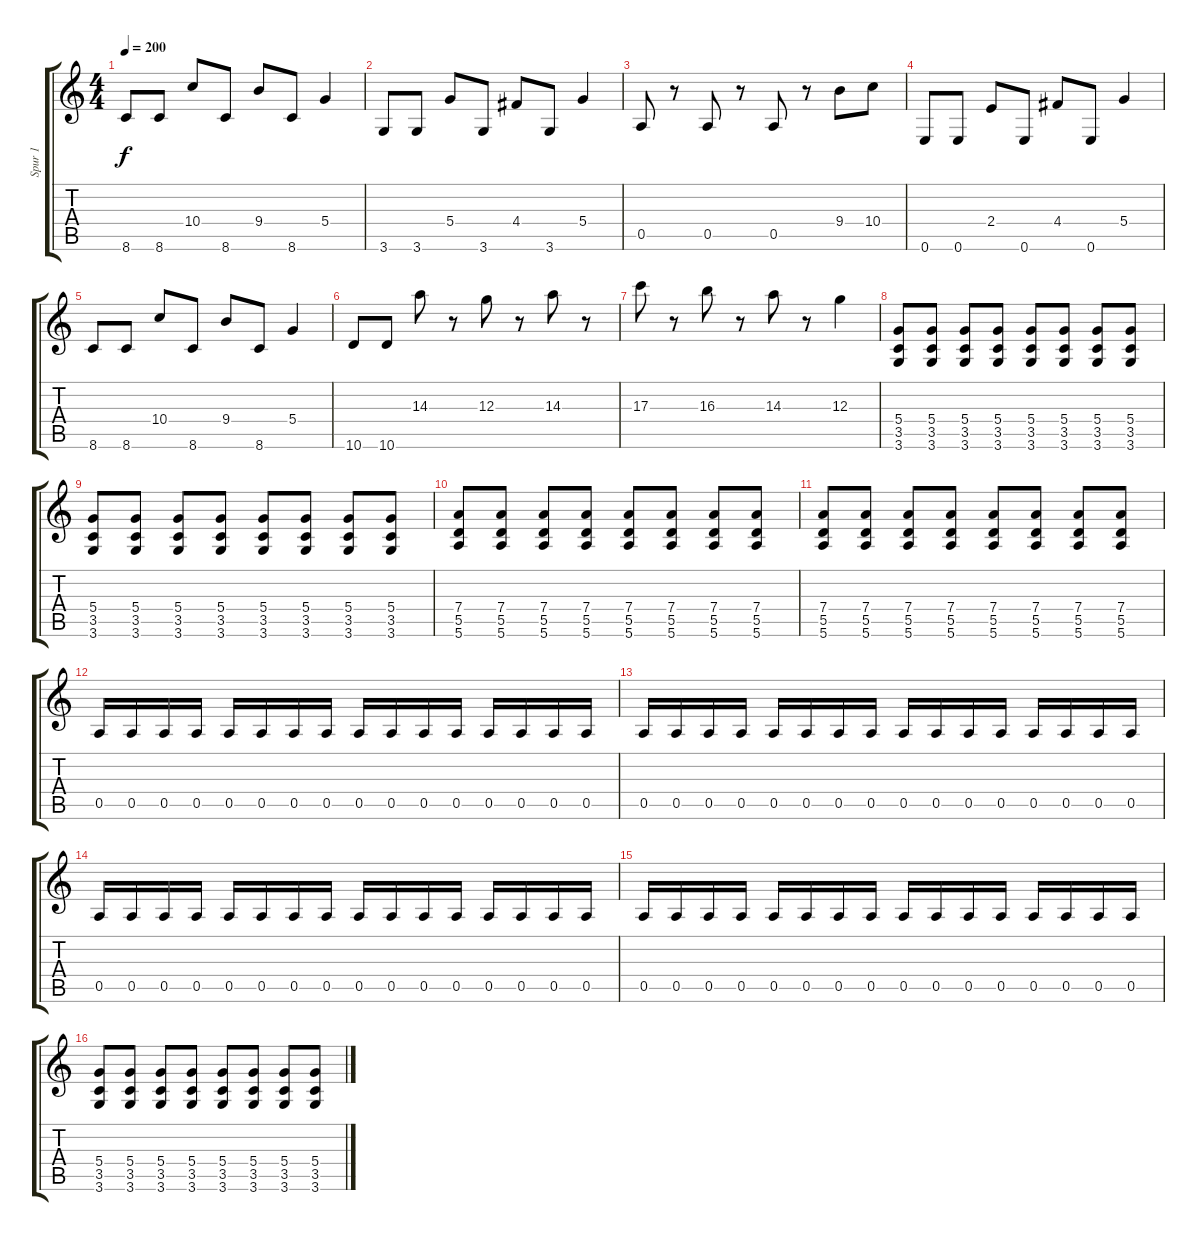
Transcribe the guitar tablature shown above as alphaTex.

\track ("Spur 1" "Spur 1") {instrument distortionguitar}
\staff {score tabs}
\tuning (E4 B3 G3 D3 A2 E2) {hide}
\ts (4 4)
\tempo 200
\clef g2
\ks c
8.6.8{dy f} 8.6.8 10.4.8 8.6.8 9.4.8 8.6.8 5.4.4 |
3.6.8 3.6.8 5.4.8 3.6.8 4.4.8 3.6.8 5.4.4 |
0.5.8 r.8 0.5.8 r.8 0.5.8 r.8 9.4.8 10.4.8 |
0.6.8 0.6.8 2.4.8 0.6.8 4.4.8 0.6.8 5.4.4 |
8.6.8 8.6.8 10.4.8 8.6.8 9.4.8 8.6.8 5.4.4 |
10.6.8 10.6.8 14.3.8 r.8 12.3.8 r.8 14.3.8 r.8 |
17.3.8 r.8 16.3.8 r.8 14.3.8 r.8 12.3.4 |
(5.4 3.5 3.6).8 (5.4 3.5 3.6).8 (5.4 3.5 3.6).8 (5.4 3.5 3.6).8 (5.4 3.5 3.6).8 (5.4 3.5 3.6).8 (5.4 3.5 3.6).8 (5.4 3.5 3.6).8 |
(5.4 3.5 3.6).8 (5.4 3.5 3.6).8 (5.4 3.5 3.6).8 (5.4 3.5 3.6).8 (5.4 3.5 3.6).8 (5.4 3.5 3.6).8 (5.4 3.5 3.6).8 (5.4 3.5 3.6).8 |
(7.4 5.5 5.6).8 (7.4 5.5 5.6).8 (7.4 5.5 5.6).8 (7.4 5.5 5.6).8 (7.4 5.5 5.6).8 (7.4 5.5 5.6).8 (7.4 5.5 5.6).8 (7.4 5.5 5.6).8 |
(7.4 5.5 5.6).8 (7.4 5.5 5.6).8 (7.4 5.5 5.6).8 (7.4 5.5 5.6).8 (7.4 5.5 5.6).8 (7.4 5.5 5.6).8 (7.4 5.5 5.6).8 (7.4 5.5 5.6).8 |
0.5.16 0.5.16 0.5.16 0.5.16 0.5.16 0.5.16 0.5.16 0.5.16 0.5.16 0.5.16 0.5.16 0.5.16 0.5.16 0.5.16 0.5.16 0.5.16 |
0.5.16 0.5.16 0.5.16 0.5.16 0.5.16 0.5.16 0.5.16 0.5.16 0.5.16 0.5.16 0.5.16 0.5.16 0.5.16 0.5.16 0.5.16 0.5.16 |
0.5.16 0.5.16 0.5.16 0.5.16 0.5.16 0.5.16 0.5.16 0.5.16 0.5.16 0.5.16 0.5.16 0.5.16 0.5.16 0.5.16 0.5.16 0.5.16 |
0.5.16 0.5.16 0.5.16 0.5.16 0.5.16 0.5.16 0.5.16 0.5.16 0.5.16 0.5.16 0.5.16 0.5.16 0.5.16 0.5.16 0.5.16 0.5.16 |
(5.4 3.5 3.6).8 (5.4 3.5 3.6).8 (5.4 3.5 3.6).8 (5.4 3.5 3.6).8 (5.4 3.5 3.6).8 (5.4 3.5 3.6).8 (5.4 3.5 3.6).8 (5.4 3.5 3.6).8
